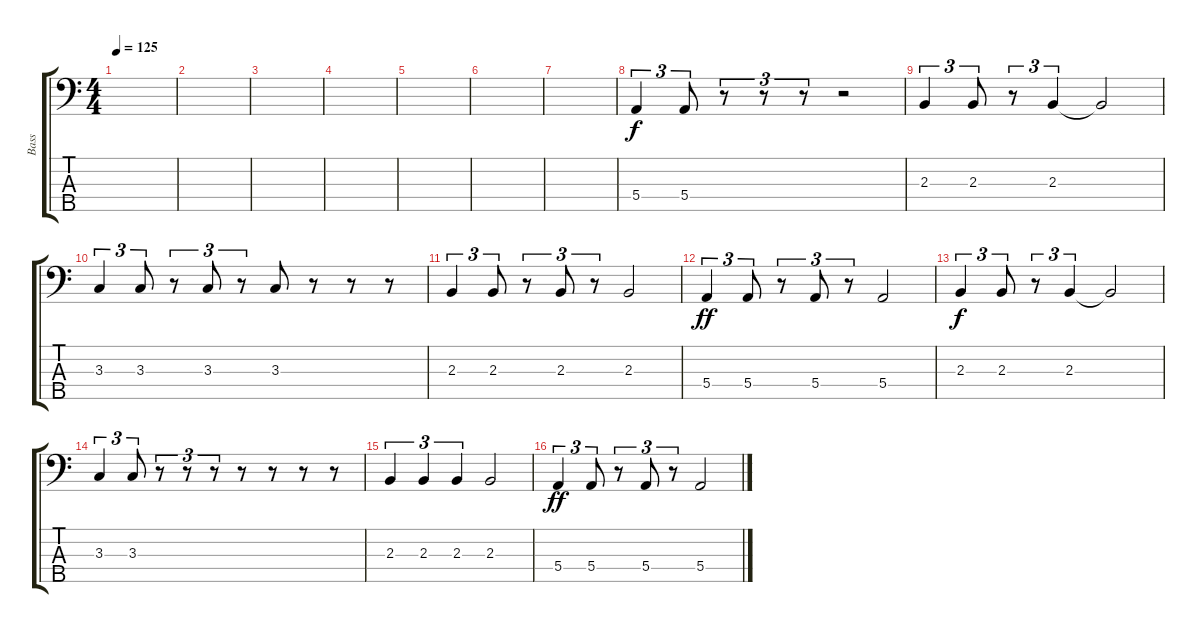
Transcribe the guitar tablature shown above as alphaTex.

\track ("Bass" "Bass") {instrument electricbasspick}
\staff {score tabs}
\tuning (G2 D2 A1 E1 B0) {hide}
\ts (4 4)
\tempo 125
\clef f4
\ks c
|
|
|
|
|
|
|
5.4.4{tu (3 2) balance 8} 5.4.8{tu (3 2)} r.8{tu (3 2)} r.8{tu (3 2)} r.8{tu (3 2)} r.2 |
2.3.4{tu (3 2) dy f} 2.3.8{tu (3 2)} r.8{tu (3 2)} 2.3.4{tu (3 2)} 2.3{t}.2 |
3.3.4{tu (3 2)} 3.3.8{tu (3 2)} r.8{tu (3 2)} 3.3.8{tu (3 2)} r.8{tu (3 2)} 3.3.8 r.8 r.8 r.8 |
2.3.4{tu (3 2)} 2.3.8{tu (3 2)} r.8{tu (3 2)} 2.3.8{tu (3 2)} r.8{tu (3 2)} 2.3.2 |
5.4.4{tu (3 2) dy ff balance 8} 5.4.8{tu (3 2)} r.8{tu (3 2)} 5.4.8{tu (3 2)} r.8{tu (3 2)} 5.4.2 |
2.3.4{tu (3 2) dy f} 2.3.8{tu (3 2)} r.8{tu (3 2)} 2.3.4{tu (3 2)} 2.3{t}.2 |
3.3.4{tu (3 2)} 3.3.8{tu (3 2)} r.8{tu (3 2)} r.8{tu (3 2)} r.8{tu (3 2)} r.8 r.8 r.8 r.8 |
2.3.4{tu (3 2)} 2.3.4{tu (3 2)} 2.3.4{tu (3 2)} 2.3.2 |
5.4.4{tu (3 2) dy ff balance 8} 5.4.8{tu (3 2)} r.8{tu (3 2)} 5.4.8{tu (3 2)} r.8{tu (3 2)} 5.4.2
